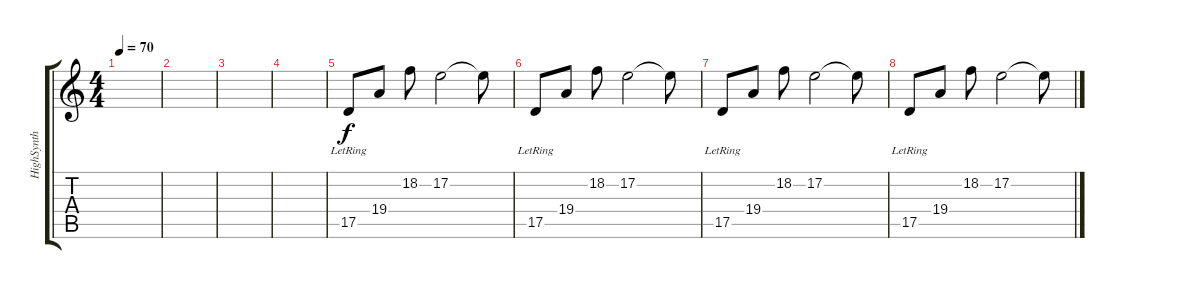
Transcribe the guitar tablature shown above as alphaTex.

\track ("HighSynth" "HighSynth") {instrument fx4atmosphere}
\staff {score tabs}
\tuning (E4 B3 G3 D3 A2 E2) {hide}
\ts (4 4)
\tempo 70
\clef g2
\ks c
|
|
|
|
17.5{lr}.8 19.4.8 18.2.8 17.2.2 17.2{t}.8 |
17.5{lr}.8 19.4.8 18.2.8 17.2.2 17.2{t}.8 |
17.5{lr}.8 19.4.8 18.2.8 17.2.2 17.2{t}.8 |
17.5{lr}.8 19.4.8 18.2.8 17.2.2 17.2{t}.8
